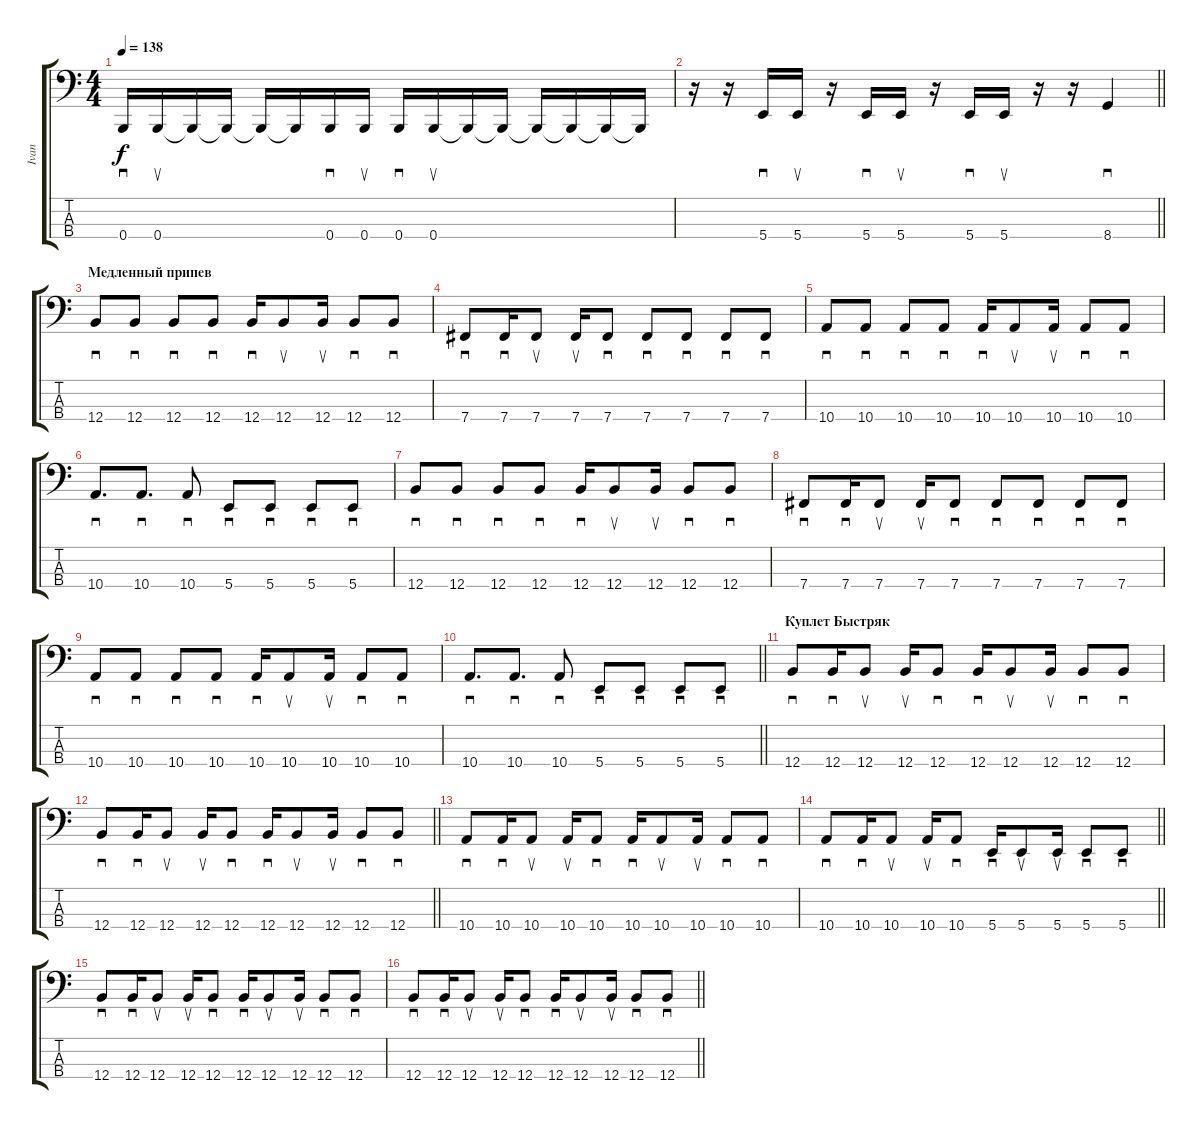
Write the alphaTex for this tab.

\track ("Ivan" "Ivan") {instrument electricbasspick}
\staff {score tabs}
\tuning (E2 B1 Gb1 B0) {hide}
\ts (4 4)
\tempo 138
\clef f4
\ks c
0.4.16{sd dy f} 0.4.16{su} 0.4{t}.16 0.4{t}.16 0.4{t}.16 0.4{t}.16 0.4.16{sd} 0.4.16{su} 0.4.16{sd} 0.4.16{su} 0.4{t}.16 0.4{t}.16 0.4{t}.16 0.4{t}.16 0.4{t}.16 0.4{t}.16 |
\barLineRight lightlight
r.16 r.16 5.4.16{sd} 5.4.16{su} r.16 5.4.16{sd} 5.4.16{su} r.16 5.4.16{sd} 5.4.16{su} r.16 r.16 8.4.4{sd} |
\section ("" "Медленный припев")
12.4.8{sd} 12.4.8{sd} 12.4.8{sd} 12.4.8{sd} 12.4.16{sd} 12.4.8{su} 12.4.16{su} 12.4.8{sd} 12.4.8{sd} |
7.4.8{sd} 7.4.16{sd} 7.4.8{su} 7.4.16{su} 7.4.8{sd} 7.4.8{sd} 7.4.8{sd} 7.4.8{sd} 7.4.8{sd} |
10.4.8{sd} 10.4.8{sd} 10.4.8{sd} 10.4.8{sd} 10.4.16{sd} 10.4.8{su} 10.4.16{su} 10.4.8{sd} 10.4.8{sd} |
10.4.8{d sd} 10.4.8{d sd} 10.4.8{sd} 5.4.8{sd} 5.4.8{sd} 5.4.8{sd} 5.4.8{sd} |
12.4.8{sd} 12.4.8{sd} 12.4.8{sd} 12.4.8{sd} 12.4.16{sd} 12.4.8{su} 12.4.16{su} 12.4.8{sd} 12.4.8{sd} |
7.4.8{sd} 7.4.16{sd} 7.4.8{su} 7.4.16{su} 7.4.8{sd} 7.4.8{sd} 7.4.8{sd} 7.4.8{sd} 7.4.8{sd} |
10.4.8{sd} 10.4.8{sd} 10.4.8{sd} 10.4.8{sd} 10.4.16{sd} 10.4.8{su} 10.4.16{su} 10.4.8{sd} 10.4.8{sd} |
\barLineRight lightlight
10.4.8{d sd} 10.4.8{d sd} 10.4.8{sd} 5.4.8{sd} 5.4.8{sd} 5.4.8{sd} 5.4.8{sd} |
\section ("" "Куплет Быстряк")
12.4.8{sd} 12.4.16{sd} 12.4.8{su} 12.4.16{su} 12.4.8{sd} 12.4.16{sd} 12.4.8{su} 12.4.16{su} 12.4.8{sd} 12.4.8{sd} |
\barLineRight lightlight
12.4.8{sd} 12.4.16{sd} 12.4.8{su} 12.4.16{su} 12.4.8{sd} 12.4.16{sd} 12.4.8{su} 12.4.16{su} 12.4.8{sd} 12.4.8{sd} |
10.4.8{sd} 10.4.16{sd} 10.4.8{su} 10.4.16{su} 10.4.8{sd} 10.4.16{sd} 10.4.8{su} 10.4.16{su} 10.4.8{sd} 10.4.8{sd} |
\barLineRight lightlight
10.4.8{sd} 10.4.16{sd} 10.4.8{su} 10.4.16{su} 10.4.8{sd} 5.4.16{sd} 5.4.8{su} 5.4.16{su} 5.4.8{sd} 5.4.8{sd} |
12.4.8{sd} 12.4.16{sd} 12.4.8{su} 12.4.16{su} 12.4.8{sd} 12.4.16{sd} 12.4.8{su} 12.4.16{su} 12.4.8{sd} 12.4.8{sd} |
\barLineRight lightlight
12.4.8{sd} 12.4.16{sd} 12.4.8{su} 12.4.16{su} 12.4.8{sd} 12.4.16{sd} 12.4.8{su} 12.4.16{su} 12.4.8{sd} 12.4.8{sd}
